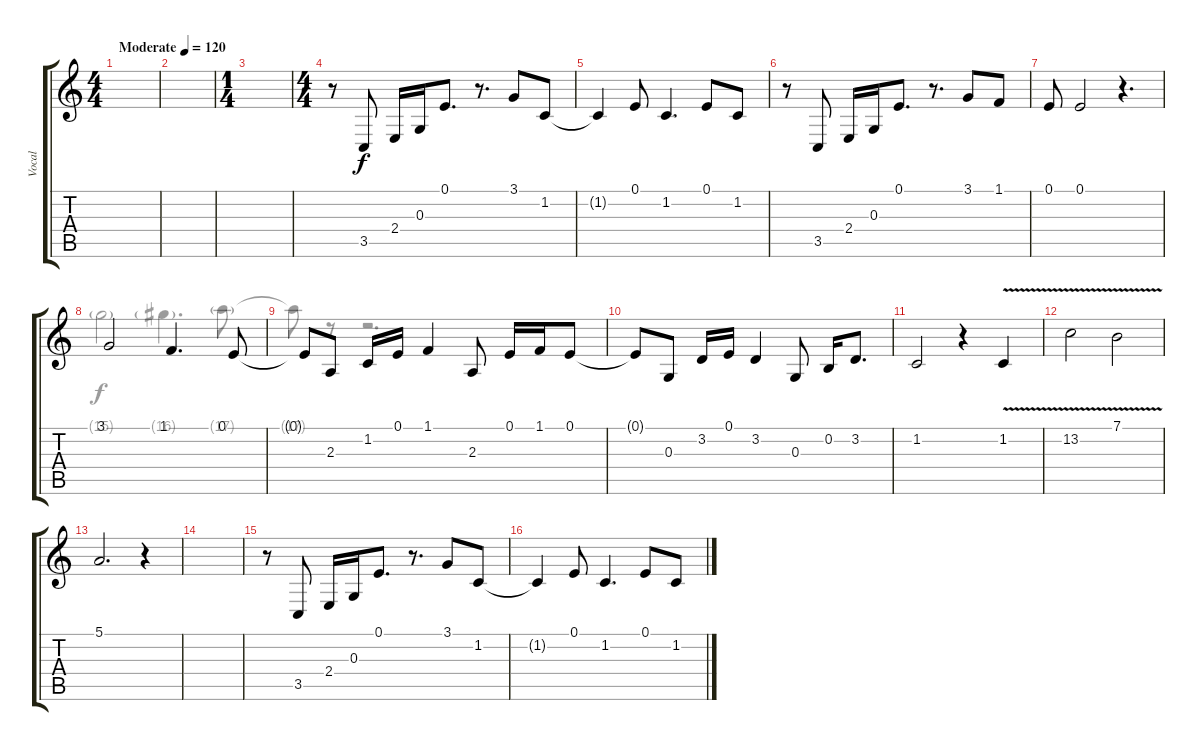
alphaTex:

\track ("Vocal" "Vocal") {instrument altosax}
\staff {score tabs}
\tuning (E4 B3 G3 D3 A2 E2) {hide}
\voice
\ts (4 4)
\tempo (120 "Moderate")
\clef g2
\ks c
|
|
\ts (1 4)
|
\ts (4 4)
r.8 3.5.8 2.4.16 0.3.16 0.1.8{d} r.8{d} 3.1.8 1.2.8 |
1.2{t}.4 0.1.8 1.2.4{d} 0.1.8 1.2.8 |
r.8 3.5.8 2.4.16 0.3.16 0.1.8{d} r.8{d} 3.1.8 1.1.8 |
0.1.8 0.1.2 r.4{d} |
3.1.2 1.1.4{d} 0.1.8 |
0.1{t}.8 2.3.8 1.2.16 0.1.16 1.1.4 2.3.8 0.1.16 1.1.16 0.1.8 |
0.1{t}.8 0.3.8 3.2.16 0.1.16 3.2.4 0.3.8 0.2.16 3.2.8{d} |
1.2.2 r.4 1.2{v}.4 |
13.2{v}.2 7.1{v}.2 |
5.1.2{d} r.4 |
|
r.8 3.5.8 2.4.16 0.3.16 0.1.8{d} r.8{d} 3.1.8 1.2.8 |
1.2{t}.4 0.1.8 1.2.4{d} 0.1.8 1.2.8
\voice
\clef g2
\ottava regular
\simile none
\ks c
|
|
|
|
|
|
|
15.1{g}.2 16.1{g}.4{d} 17.1{g}.8 |
17.1{t}.8{dy f} r.8 r.2{d} |
|
|
|
|
|
|
